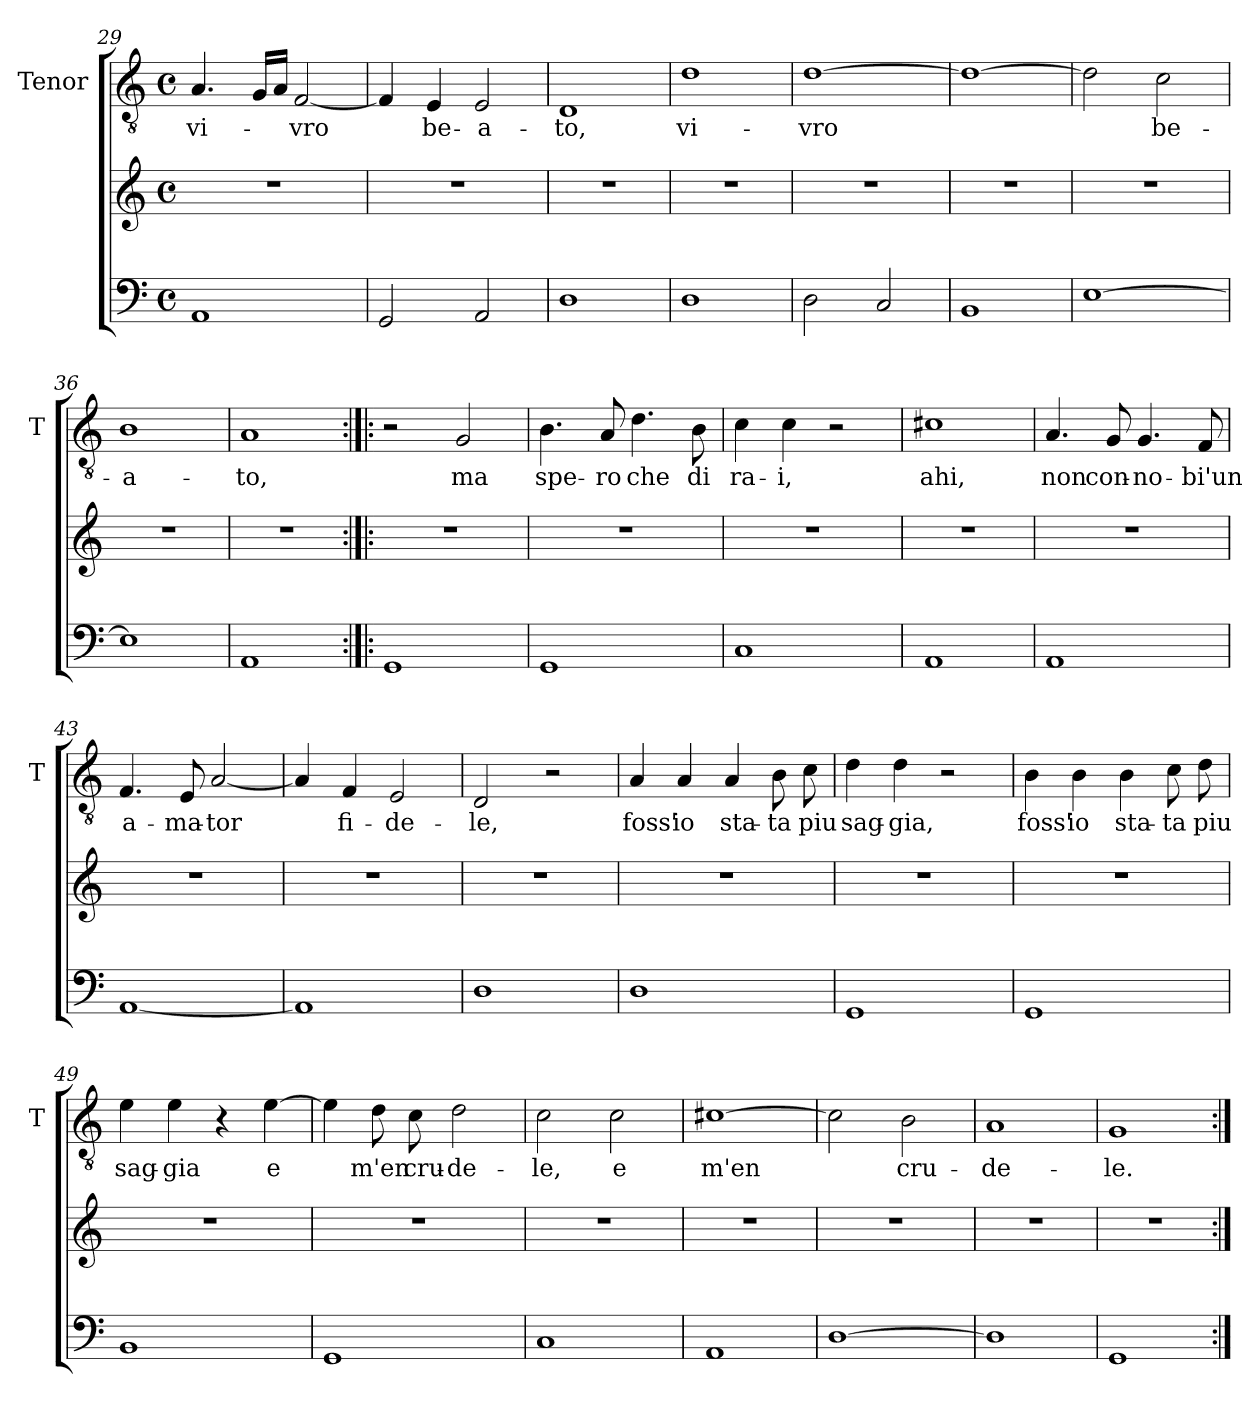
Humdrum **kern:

**kern	**kern	**kern	**text
*part2	*part2	*part1	*part1
*staff3	*staff2	*staff1	*staff1
*	*	*I"Tenor	*
*	*	*I'T	*
*clefF4	*clefG2	*clefGv2	*
*k[]	*k[]	*k[]	*
*C:	*C:	*C:	*
*M4/4	*M4/4	*M4/4	*
*met(c)	*met(c)	*met(c)	*
=29	=29	=29	=29
!	!	!	!LO:LY:b
1AA	1r	4.A/	vi-
.	.	16G/LL	.
.	.	16A/JJ	.
!	!	!	!LO:LY:b
.	.	[2F/	-vro
=30	=30	=30	=30
2GG/	1r	4F/]	.
!	!	!	!LO:LY:b
.	.	4E/	be-
!	!	!	!LO:LY:b
2AA/	.	2E/	-a-
=31	=31	=31	=31
!	!	!	!LO:LY:b
1D	1r	1D	-to,
!!LO:LB:g=z
=32	=32	=32	=32
!	!	!	!LO:LY:b
1D	1r	1d	vi-
=33	=33	=33	=33
!	!	!	!LO:LY:b
2D\	1r	[1d	-vro
2C/	.	.	.
=34	=34	=34	=34
1BB	1r	1d_	.
=35	=35	=35	=35
[1E	1r	2d\]	.
!	!	!	!LO:LY:b
.	.	2c\	be-
=36	=36	=36	=36
!	!	!	!LO:LY:b
1E]	1r	1B	-a-
=37	=37	=37	=37
!	!	!	!LO:LY:b
1AA	1r	1A	-to,
!!LO:PB:g=z
=38:|!|:	=38:|!|:	=38:|!|:	=38:|!|:
1GG	1r	2r	.
!	!	!	!LO:LY:b
.	.	2G/	ma
=39	=39	=39	=39
!	!	!	!LO:LY:b
1GG	1r	4.B\	spe-
!	!	!	!LO:LY:b
.	.	8A/	-ro
!	!	!	!LO:LY:b
.	.	4.d\	che
!	!	!	!LO:LY:b
.	.	8B\	di
=40	=40	=40	=40
!	!	!	!LO:LY:b
1C	1r	4c\	ra-
!	!	!	!LO:LY:b
.	.	4c\	-i,
.	.	2r	.
=41	=41	=41	=41
!	!	!	!LO:LY:b
1AA	1r	1c#X	ahi,
=42	=42	=42	=42
!	!	!	!LO:LY:b
1AA	1r	4.A/	non
!	!	!	!LO:LY:b
.	.	8G/	con-
!	!	!	!LO:LY:b
.	.	4.G/	-no-
!	!	!	!LO:LY:b
.	.	8F/	-bi'un
=43	=43	=43	=43
!	!	!	!LO:LY:b
[1AA	1r	4.F/	a-
!	!	!	!LO:LY:b
.	.	8E/	-ma-
!	!	!	!LO:LY:b
.	.	[2A/	-tor
!!LO:LB:g=z
=44	=44	=44	=44
1AA]	1r	4A/]	.
!	!	!	!LO:LY:b
.	.	4F/	fi-
!	!	!	!LO:LY:b
.	.	2E/	-de-
=45	=45	=45	=45
!	!	!	!LO:LY:b
1D	1r	2D/	-le,
.	.	2r	.
=46	=46	=46	=46
!	!	!	!LO:LY:b
1D	1r	4A/	foss'
!	!	!	!LO:LY:b
.	.	4A/	io
!	!	!	!LO:LY:b
.	.	4A/	sta-
!	!	!	!LO:LY:b
.	.	8B\	-ta
!	!	!	!LO:LY:b
.	.	8c\	piu
=47	=47	=47	=47
!	!	!	!LO:LY:b
1GG	1r	4d\	sag-
!	!	!	!LO:LY:b
.	.	4d\	-gia,
.	.	2r	.
=48	=48	=48	=48
!	!	!	!LO:LY:b
1GG	1r	4B\	foss'
!	!	!	!LO:LY:b
.	.	4B\	io
!	!	!	!LO:LY:b
.	.	4B\	sta-
!	!	!	!LO:LY:b
.	.	8c\	-ta
!	!	!	!LO:LY:b
.	.	8d\	piu
=49	=49	=49	=49
!	!	!	!LO:LY:b
1BB	1r	4e\	sag-
!	!	!	!LO:LY:b
.	.	4e\	-gia
.	.	4r	.
!	!	!	!LO:LY:b
.	.	[4e\	e
!!LO:LB:g=z
=50	=50	=50	=50
1GG	1r	4e\]	.
!	!	!	!LO:LY:b
.	.	8d\	m'en
!	!	!	!LO:LY:b
.	.	8c\	cru-
!	!	!	!LO:LY:b
.	.	2d\	-de-
=51	=51	=51	=51
!	!	!	!LO:LY:b
1C	1r	2c\	-le,
!	!	!	!LO:LY:b
.	.	2c\	e
=52	=52	=52	=52
!	!	!	!LO:LY:b
1AA	1r	[1c#X	m'en
=53	=53	=53	=53
[1D	1r	2c#\]	.
!	!	!	!LO:LY:b
.	.	2B\	cru-
=54	=54	=54	=54
!	!	!	!LO:LY:b
1D]	1r	1A	-de-
=55	=55	=55	=55
!	!	!	!LO:LY:b
1GG	1r	1G	-le.
=:|!	=:|!	=:|!	=:|!
*-	*-	*-	*-
